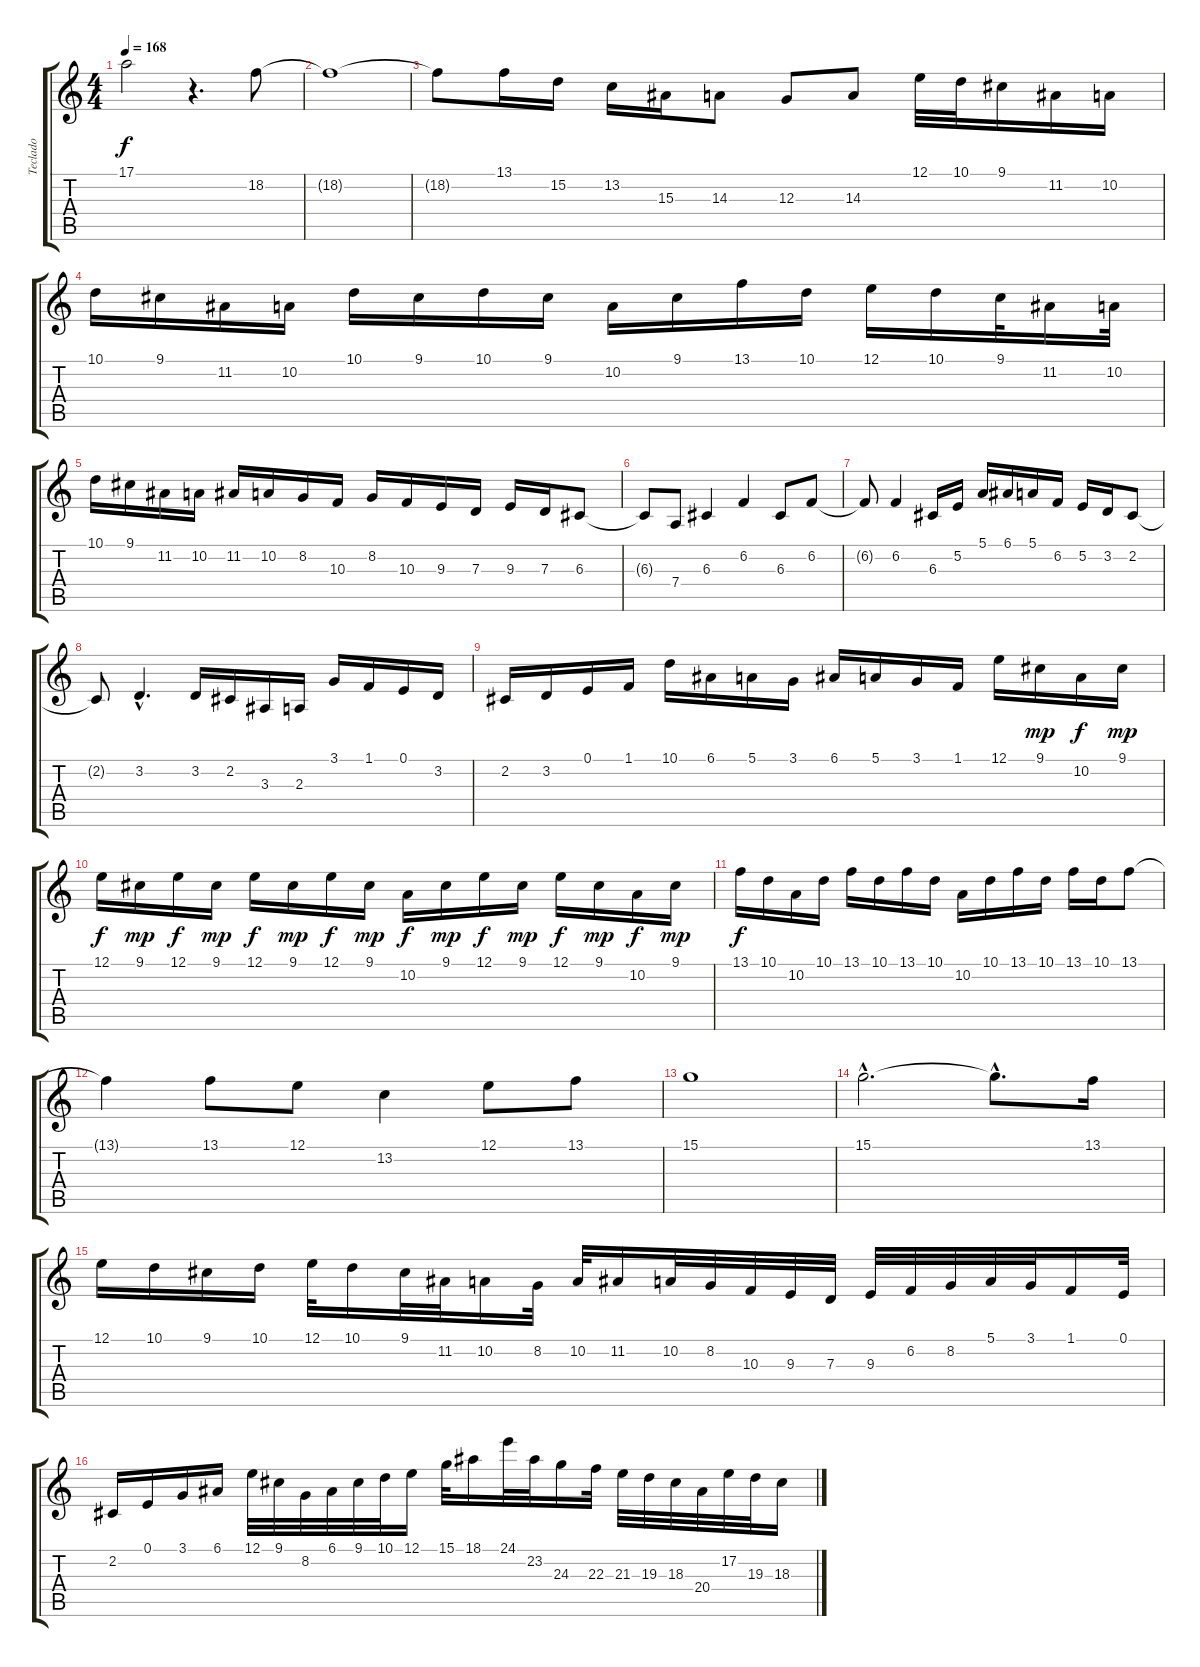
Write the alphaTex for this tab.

\track ("Teclado" "Teclado") {instrument synthstrings1}
\staff {score tabs}
\tuning (E4 B3 G3 D3 A2 E2) {hide}
\ts (4 4)
\tempo 168
\clef g2
\ks c
17.1{t}.2{dy f} r.4{d} 18.2.8{volume 16 instrument lead2sawtooth} |
18.2{t}.1 |
18.2{t}.8 13.1.16 15.2.16 13.2.16 15.3.16 14.3.8 12.3.8 14.3.8 12.1.32 10.1.32 9.1.16 11.2.16 10.2.16 |
10.1.16 9.1.16 11.2.16 10.2.16 10.1.16 9.1.16 10.1.16 9.1.16 10.2.16 9.1.16 13.1.16 10.1.16 12.1.16 10.1.16 9.1.32 11.2.16 10.2.32 |
10.1.16 9.1.16 11.2.16 10.2.16 11.2.16 10.2.16 8.2.16 10.3.16 8.2.16 10.3.16 9.3.16 7.3.16 9.3.16 7.3.16 6.3.8 |
6.3{t}.8 7.4.8 6.3.4 6.2.4 6.3.8 6.2.8 |
6.2{t}.8 6.2.4 6.3.16 5.2.16 5.1.16 6.1.16 5.1.16 6.2.16 5.2.16 3.2.16 2.2.8 |
2.2{t}.8 3.2{hac}.4{d} 3.2.16 2.2.16 3.3.16 2.3.16 3.1.16 1.1.16 0.1.16 3.2.16 |
2.2.16 3.2.16 0.1.16 1.1.16 10.1.16 6.1.16 5.1.16 3.1.16 6.1.16 5.1.16 3.1.16 1.1.16 12.1.16 9.1.16{dy mp} 10.2.16{dy f} 9.1.16{dy mp} |
12.1.16{dy f} 9.1.16{dy mp} 12.1.16{dy f} 9.1.16{dy mp} 12.1.16{dy f} 9.1.16{dy mp} 12.1.16{dy f} 9.1.16{dy mp} 10.2.16{dy f} 9.1.16{dy mp} 12.1.16{dy f} 9.1.16{dy mp} 12.1.16{dy f} 9.1.16{dy mp} 10.2.16{dy f} 9.1.16{dy mp} |
13.1.16{dy f} 10.1.16 10.2.16 10.1.16 13.1.16 10.1.16 13.1.16 10.1.16 10.2.16 10.1.16 13.1.16 10.1.16 13.1.16 10.1.16 13.1.8 |
13.1{t}.4 13.1.8 12.1.8 13.2.4 12.1.8 13.1.8 |
15.1.1 |
15.1{hac}.2{d} 15.1{hac t}.8{d} 13.1.16 |
12.1.16 10.1.16 9.1.16 10.1.16 12.1.32 10.1.16 9.1.32 11.2.32 10.2.16 8.2.32 10.2.32 11.2.16 10.2.32 8.2.32 10.3.32 9.3.32 7.3.32 9.3.32 6.2.32 8.2.32 5.1.32 3.1.32 1.1.16 0.1.32 |
2.2.16 0.1.16 3.1.16 6.1.16 12.1.32 9.1.32 8.2.32 6.1.32 9.1.32 10.1.32 12.1.16 15.1.32 18.1.16 24.1.32 23.2.32 24.3.16 22.3.32 21.3.32 19.3.32 18.3.32 20.4.32 17.2.32 19.3.32 18.3.16
